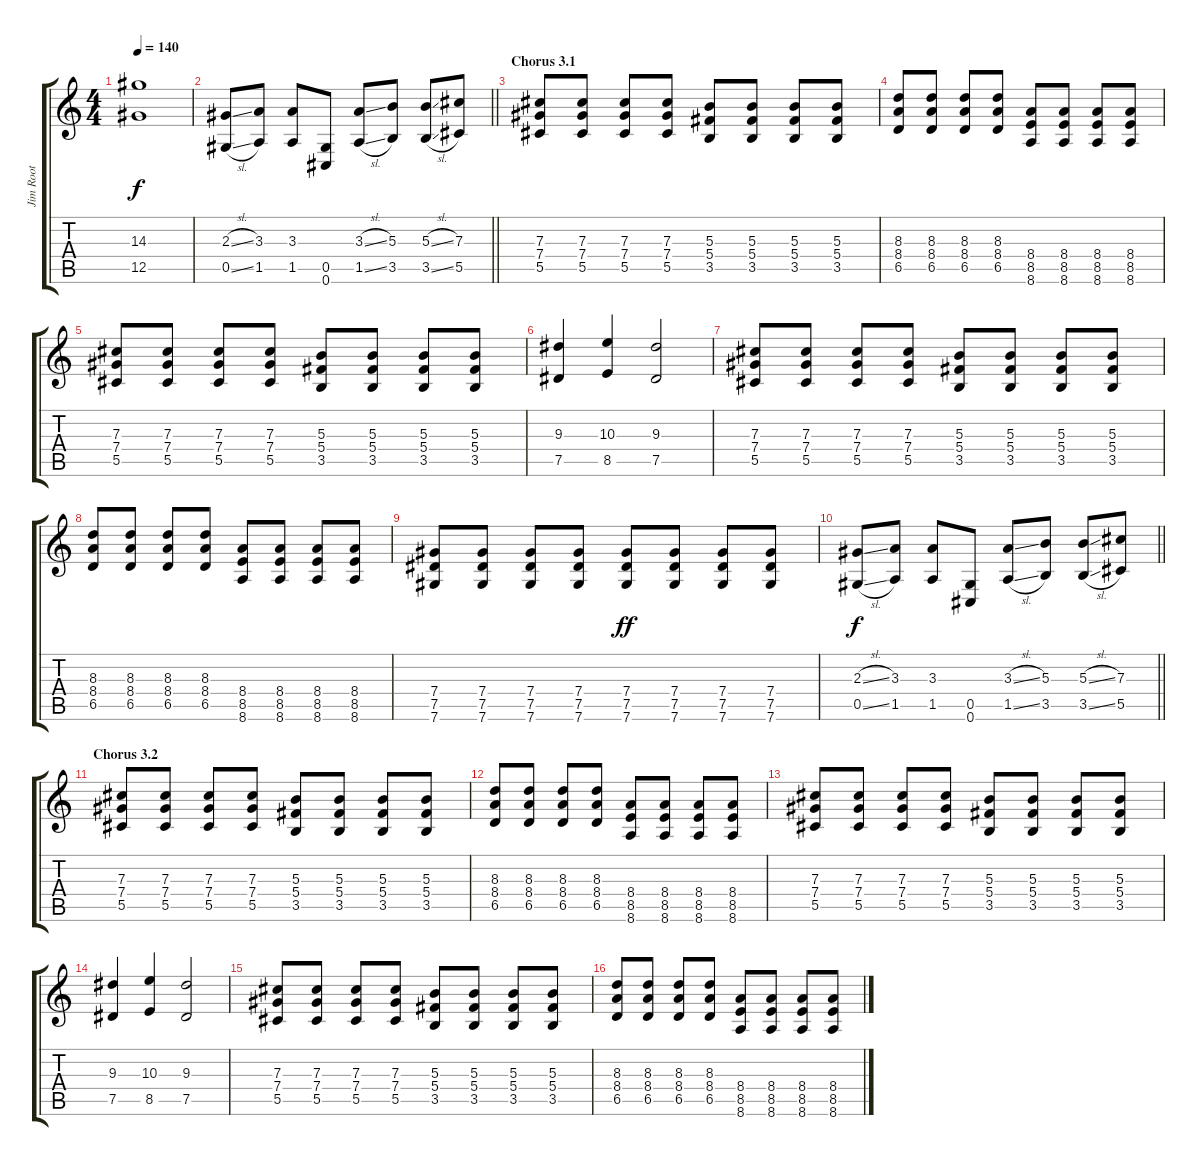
\track ("Jim Root" "Jim Root") {instrument distortionguitar}
\staff {score tabs}
\tuning (Eb4 Bb3 Gb3 Db3 Ab2 Db2) {hide}
\ts (4 4)
\tempo 140
\clef g2
\ks c
(14.3 12.5).1{dy f} |
\barLineRight lightlight
(2.3{sl} 0.5{sl}).8 (3.3 1.5).8 (3.3 1.5).8 (0.5 0.6).8 (3.3{sl} 1.5{sl}).8 (5.3 3.5).8 (5.3{sl} 3.5{sl}).8 (7.3 5.5).8 |
\section ("" "Chorus 3.1")
(7.3 7.4 5.5).8 (7.3 7.4 5.5).8 (7.3 7.4 5.5).8 (7.3 7.4 5.5).8 (5.3 5.4 3.5).8 (5.3 5.4 3.5).8 (5.3 5.4 3.5).8 (5.3 5.4 3.5).8 |
(8.3 8.4 6.5).8 (8.3 8.4 6.5).8 (8.3 8.4 6.5).8 (8.3 8.4 6.5).8 (8.4 8.5 8.6).8 (8.4 8.5 8.6).8 (8.4 8.5 8.6).8 (8.4 8.5 8.6).8 |
(7.3 7.4 5.5).8 (7.3 7.4 5.5).8 (7.3 7.4 5.5).8 (7.3 7.4 5.5).8 (5.3 5.4 3.5).8 (5.3 5.4 3.5).8 (5.3 5.4 3.5).8 (5.3 5.4 3.5).8 |
(9.3 7.5).4 (10.3 8.5).4 (9.3 7.5).2 |
(7.3 7.4 5.5).8 (7.3 7.4 5.5).8 (7.3 7.4 5.5).8 (7.3 7.4 5.5).8 (5.3 5.4 3.5).8 (5.3 5.4 3.5).8 (5.3 5.4 3.5).8 (5.3 5.4 3.5).8 |
(8.3 8.4 6.5).8 (8.3 8.4 6.5).8 (8.3 8.4 6.5).8 (8.3 8.4 6.5).8 (8.4 8.5 8.6).8 (8.4 8.5 8.6).8 (8.4 8.5 8.6).8 (8.4 8.5 8.6).8 |
(7.4 7.5 7.6).8 (7.4 7.5 7.6).8 (7.4 7.5 7.6).8 (7.4 7.5 7.6).8 (7.4 7.5 7.6).8{dy ff} (7.4 7.5 7.6).8 (7.4 7.5 7.6).8 (7.4 7.5 7.6).8 |
\barLineRight lightlight
(2.3{sl} 0.5{sl}).8{dy f} (3.3 1.5).8 (3.3 1.5).8 (0.5 0.6).8 (3.3{sl} 1.5{sl}).8 (5.3 3.5).8 (5.3{sl} 3.5{sl}).8 (7.3 5.5).8 |
\section ("" "Chorus 3.2")
(7.3 7.4 5.5).8 (7.3 7.4 5.5).8 (7.3 7.4 5.5).8 (7.3 7.4 5.5).8 (5.3 5.4 3.5).8 (5.3 5.4 3.5).8 (5.3 5.4 3.5).8 (5.3 5.4 3.5).8 |
(8.3 8.4 6.5).8 (8.3 8.4 6.5).8 (8.3 8.4 6.5).8 (8.3 8.4 6.5).8 (8.4 8.5 8.6).8 (8.4 8.5 8.6).8 (8.4 8.5 8.6).8 (8.4 8.5 8.6).8 |
(7.3 7.4 5.5).8 (7.3 7.4 5.5).8 (7.3 7.4 5.5).8 (7.3 7.4 5.5).8 (5.3 5.4 3.5).8 (5.3 5.4 3.5).8 (5.3 5.4 3.5).8 (5.3 5.4 3.5).8 |
(9.3 7.5).4 (10.3 8.5).4 (9.3 7.5).2 |
(7.3 7.4 5.5).8 (7.3 7.4 5.5).8 (7.3 7.4 5.5).8 (7.3 7.4 5.5).8 (5.3 5.4 3.5).8 (5.3 5.4 3.5).8 (5.3 5.4 3.5).8 (5.3 5.4 3.5).8 |
(8.3 8.4 6.5).8 (8.3 8.4 6.5).8 (8.3 8.4 6.5).8 (8.3 8.4 6.5).8 (8.4 8.5 8.6).8 (8.4 8.5 8.6).8 (8.4 8.5 8.6).8 (8.4 8.5 8.6).8
